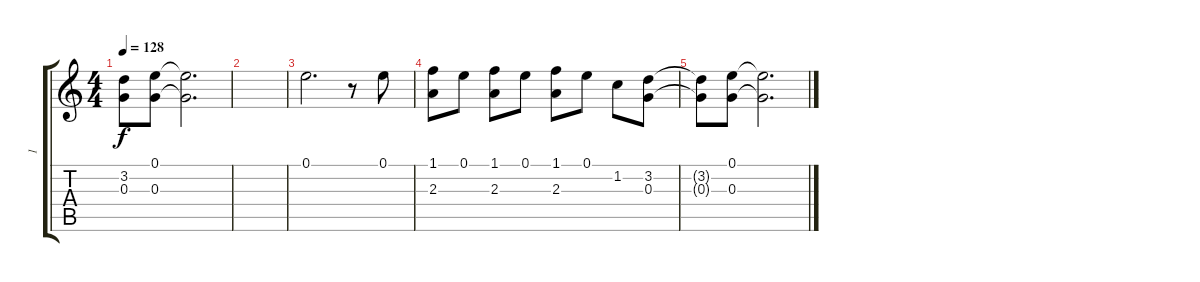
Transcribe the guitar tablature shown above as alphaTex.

\track ("1" "1") {instrument electricguitarclean}
\staff {score tabs}
\tuning (E4 B3 G3 D3 A2 E2) {hide}
\ts (4 4)
\tempo 128
\clef g2
\ks c
(3.2{t} 0.3{t}).8{dy f} (0.1 0.3).8 (0.1{t} 0.3{t}).2{d} |
|
0.1.2{d} r.8 0.1.8 |
(1.1 2.3).8 0.1.8 (1.1 2.3).8 0.1.8 (1.1 2.3).8 0.1.8 1.2.8 (3.2 0.3).8 |
(3.2{t} 0.3{t}).8 (0.1 0.3).8 (0.1{t} 0.3{t}).2{d}
